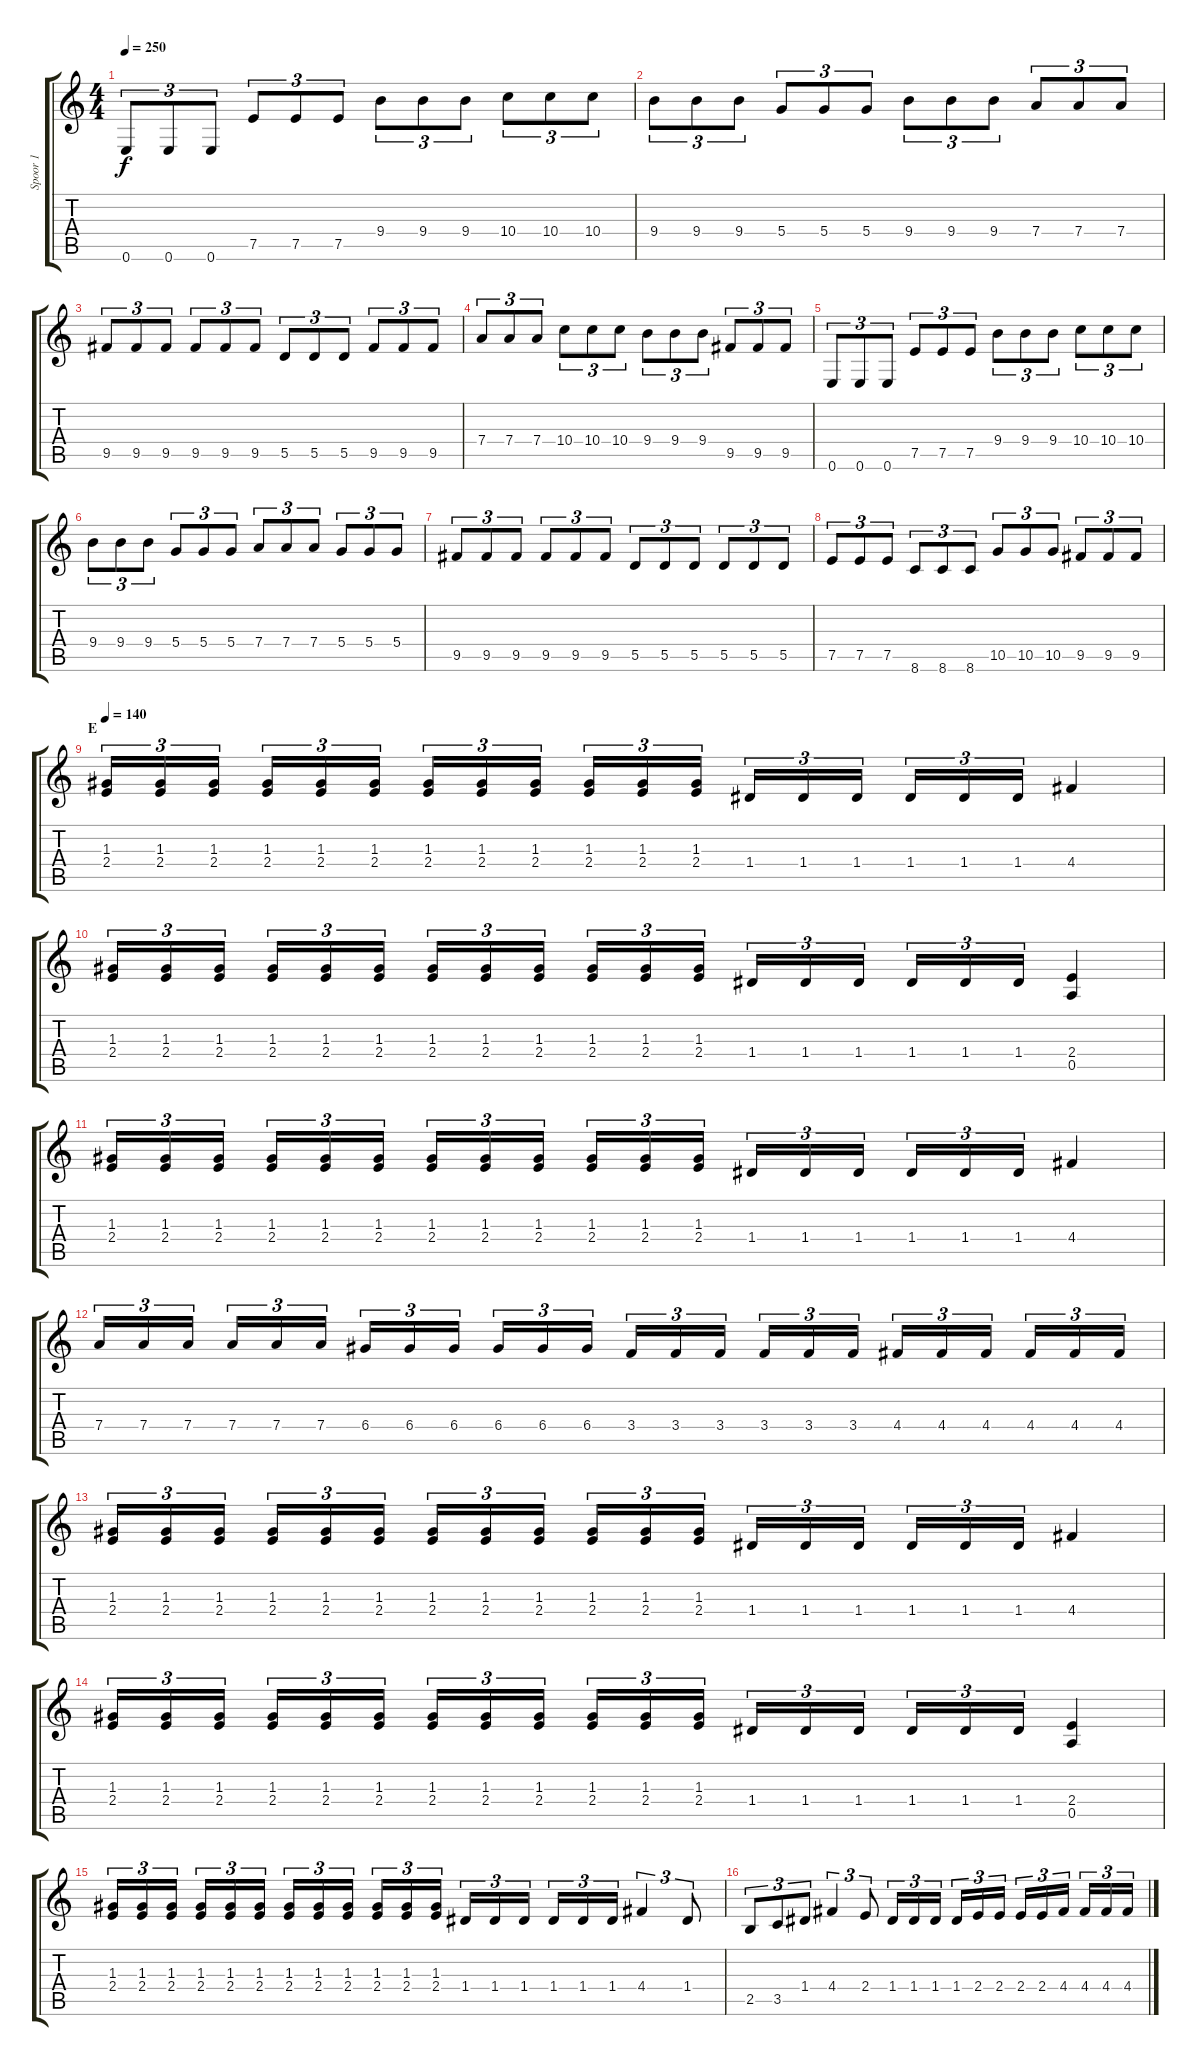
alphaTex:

\track ("Spoor 1" "Spoor 1") {instrument overdrivenguitar}
\staff {score tabs}
\tuning (E4 B3 G3 D3 A2 E2) {hide}
\ts (4 4)
\tempo 250
\clef g2
\ks c
0.6.8{tu (3 2) dy f} 0.6.8{tu (3 2)} 0.6.8{tu (3 2)} 7.5.8{tu (3 2)} 7.5.8{tu (3 2)} 7.5.8{tu (3 2)} 9.4.8{tu (3 2)} 9.4.8{tu (3 2)} 9.4.8{tu (3 2)} 10.4.8{tu (3 2)} 10.4.8{tu (3 2)} 10.4.8{tu (3 2)} |
9.4.8{tu (3 2)} 9.4.8{tu (3 2)} 9.4.8{tu (3 2)} 5.4.8{tu (3 2)} 5.4.8{tu (3 2)} 5.4.8{tu (3 2)} 9.4.8{tu (3 2)} 9.4.8{tu (3 2)} 9.4.8{tu (3 2)} 7.4.8{tu (3 2)} 7.4.8{tu (3 2)} 7.4.8{tu (3 2)} |
9.5.8{tu (3 2)} 9.5.8{tu (3 2)} 9.5.8{tu (3 2)} 9.5.8{tu (3 2)} 9.5.8{tu (3 2)} 9.5.8{tu (3 2)} 5.5.8{tu (3 2)} 5.5.8{tu (3 2)} 5.5.8{tu (3 2)} 9.5.8{tu (3 2)} 9.5.8{tu (3 2)} 9.5.8{tu (3 2)} |
7.4.8{tu (3 2)} 7.4.8{tu (3 2)} 7.4.8{tu (3 2)} 10.4.8{tu (3 2)} 10.4.8{tu (3 2)} 10.4.8{tu (3 2)} 9.4.8{tu (3 2)} 9.4.8{tu (3 2)} 9.4.8{tu (3 2)} 9.5.8{tu (3 2)} 9.5.8{tu (3 2)} 9.5.8{tu (3 2)} |
0.6.8{tu (3 2)} 0.6.8{tu (3 2)} 0.6.8{tu (3 2)} 7.5.8{tu (3 2)} 7.5.8{tu (3 2)} 7.5.8{tu (3 2)} 9.4.8{tu (3 2)} 9.4.8{tu (3 2)} 9.4.8{tu (3 2)} 10.4.8{tu (3 2)} 10.4.8{tu (3 2)} 10.4.8{tu (3 2)} |
9.4.8{tu (3 2)} 9.4.8{tu (3 2)} 9.4.8{tu (3 2)} 5.4.8{tu (3 2)} 5.4.8{tu (3 2)} 5.4.8{tu (3 2)} 7.4.8{tu (3 2)} 7.4.8{tu (3 2)} 7.4.8{tu (3 2)} 5.4.8{tu (3 2)} 5.4.8{tu (3 2)} 5.4.8{tu (3 2)} |
9.5.8{tu (3 2)} 9.5.8{tu (3 2)} 9.5.8{tu (3 2)} 9.5.8{tu (3 2)} 9.5.8{tu (3 2)} 9.5.8{tu (3 2)} 5.5.8{tu (3 2)} 5.5.8{tu (3 2)} 5.5.8{tu (3 2)} 5.5.8{tu (3 2)} 5.5.8{tu (3 2)} 5.5.8{tu (3 2)} |
7.5.8{tu (3 2)} 7.5.8{tu (3 2)} 7.5.8{tu (3 2)} 8.6.8{tu (3 2)} 8.6.8{tu (3 2)} 8.6.8{tu (3 2)} 10.5.8{tu (3 2)} 10.5.8{tu (3 2)} 10.5.8{tu (3 2)} 9.5.8{tu (3 2)} 9.5.8{tu (3 2)} 9.5.8{tu (3 2)} |
\section ("" "E")
\tempo 140
(1.3 2.4).16{tu (3 2) volume 12} (1.3 2.4).16{tu (3 2)} (1.3 2.4).16{tu (3 2)} (1.3 2.4).16{tu (3 2)} (1.3 2.4).16{tu (3 2)} (1.3 2.4).16{tu (3 2)} (1.3 2.4).16{tu (3 2)} (1.3 2.4).16{tu (3 2)} (1.3 2.4).16{tu (3 2)} (1.3 2.4).16{tu (3 2)} (1.3 2.4).16{tu (3 2)} (1.3 2.4).16{tu (3 2)} 1.4.16{tu (3 2)} 1.4.16{tu (3 2)} 1.4.16{tu (3 2)} 1.4.16{tu (3 2)} 1.4.16{tu (3 2)} 1.4.16{tu (3 2)} 4.4.4 |
(1.3 2.4).16{tu (3 2)} (1.3 2.4).16{tu (3 2)} (1.3 2.4).16{tu (3 2)} (1.3 2.4).16{tu (3 2)} (1.3 2.4).16{tu (3 2)} (1.3 2.4).16{tu (3 2)} (1.3 2.4).16{tu (3 2)} (1.3 2.4).16{tu (3 2)} (1.3 2.4).16{tu (3 2)} (1.3 2.4).16{tu (3 2)} (1.3 2.4).16{tu (3 2)} (1.3 2.4).16{tu (3 2)} 1.4.16{tu (3 2)} 1.4.16{tu (3 2)} 1.4.16{tu (3 2)} 1.4.16{tu (3 2)} 1.4.16{tu (3 2)} 1.4.16{tu (3 2)} (2.4 0.5).4 |
(1.3 2.4).16{tu (3 2)} (1.3 2.4).16{tu (3 2)} (1.3 2.4).16{tu (3 2)} (1.3 2.4).16{tu (3 2)} (1.3 2.4).16{tu (3 2)} (1.3 2.4).16{tu (3 2)} (1.3 2.4).16{tu (3 2)} (1.3 2.4).16{tu (3 2)} (1.3 2.4).16{tu (3 2)} (1.3 2.4).16{tu (3 2)} (1.3 2.4).16{tu (3 2)} (1.3 2.4).16{tu (3 2)} 1.4.16{tu (3 2)} 1.4.16{tu (3 2)} 1.4.16{tu (3 2)} 1.4.16{tu (3 2)} 1.4.16{tu (3 2)} 1.4.16{tu (3 2)} 4.4.4 |
7.4.16{tu (3 2)} 7.4.16{tu (3 2)} 7.4.16{tu (3 2)} 7.4.16{tu (3 2)} 7.4.16{tu (3 2)} 7.4.16{tu (3 2)} 6.4.16{tu (3 2)} 6.4.16{tu (3 2)} 6.4.16{tu (3 2)} 6.4.16{tu (3 2)} 6.4.16{tu (3 2)} 6.4.16{tu (3 2)} 3.4.16{tu (3 2)} 3.4.16{tu (3 2)} 3.4.16{tu (3 2)} 3.4.16{tu (3 2)} 3.4.16{tu (3 2)} 3.4.16{tu (3 2)} 4.4.16{tu (3 2)} 4.4.16{tu (3 2)} 4.4.16{tu (3 2)} 4.4.16{tu (3 2)} 4.4.16{tu (3 2)} 4.4.16{tu (3 2)} |
(1.3 2.4).16{tu (3 2)} (1.3 2.4).16{tu (3 2)} (1.3 2.4).16{tu (3 2)} (1.3 2.4).16{tu (3 2)} (1.3 2.4).16{tu (3 2)} (1.3 2.4).16{tu (3 2)} (1.3 2.4).16{tu (3 2)} (1.3 2.4).16{tu (3 2)} (1.3 2.4).16{tu (3 2)} (1.3 2.4).16{tu (3 2)} (1.3 2.4).16{tu (3 2)} (1.3 2.4).16{tu (3 2)} 1.4.16{tu (3 2)} 1.4.16{tu (3 2)} 1.4.16{tu (3 2)} 1.4.16{tu (3 2)} 1.4.16{tu (3 2)} 1.4.16{tu (3 2)} 4.4.4 |
(1.3 2.4).16{tu (3 2)} (1.3 2.4).16{tu (3 2)} (1.3 2.4).16{tu (3 2)} (1.3 2.4).16{tu (3 2)} (1.3 2.4).16{tu (3 2)} (1.3 2.4).16{tu (3 2)} (1.3 2.4).16{tu (3 2)} (1.3 2.4).16{tu (3 2)} (1.3 2.4).16{tu (3 2)} (1.3 2.4).16{tu (3 2)} (1.3 2.4).16{tu (3 2)} (1.3 2.4).16{tu (3 2)} 1.4.16{tu (3 2)} 1.4.16{tu (3 2)} 1.4.16{tu (3 2)} 1.4.16{tu (3 2)} 1.4.16{tu (3 2)} 1.4.16{tu (3 2)} (2.4 0.5).4 |
(1.3 2.4).16{tu (3 2)} (1.3 2.4).16{tu (3 2)} (1.3 2.4).16{tu (3 2)} (1.3 2.4).16{tu (3 2)} (1.3 2.4).16{tu (3 2)} (1.3 2.4).16{tu (3 2)} (1.3 2.4).16{tu (3 2)} (1.3 2.4).16{tu (3 2)} (1.3 2.4).16{tu (3 2)} (1.3 2.4).16{tu (3 2)} (1.3 2.4).16{tu (3 2)} (1.3 2.4).16{tu (3 2)} 1.4.16{tu (3 2)} 1.4.16{tu (3 2)} 1.4.16{tu (3 2)} 1.4.16{tu (3 2)} 1.4.16{tu (3 2)} 1.4.16{tu (3 2)} 4.4.4{tu (3 2)} 1.4.8{tu (3 2)} |
2.5.8{tu (3 2)} 3.5.8{tu (3 2)} 1.4.8{tu (3 2)} 4.4.4{tu (3 2)} 2.4.8{tu (3 2)} 1.4.16{tu (3 2)} 1.4.16{tu (3 2)} 1.4.16{tu (3 2)} 1.4.16{tu (3 2)} 2.4.16{tu (3 2)} 2.4.16{tu (3 2)} 2.4.16{tu (3 2)} 2.4.16{tu (3 2)} 4.4.16{tu (3 2)} 4.4.16{tu (3 2)} 4.4.16{tu (3 2)} 4.4.16{tu (3 2)}
